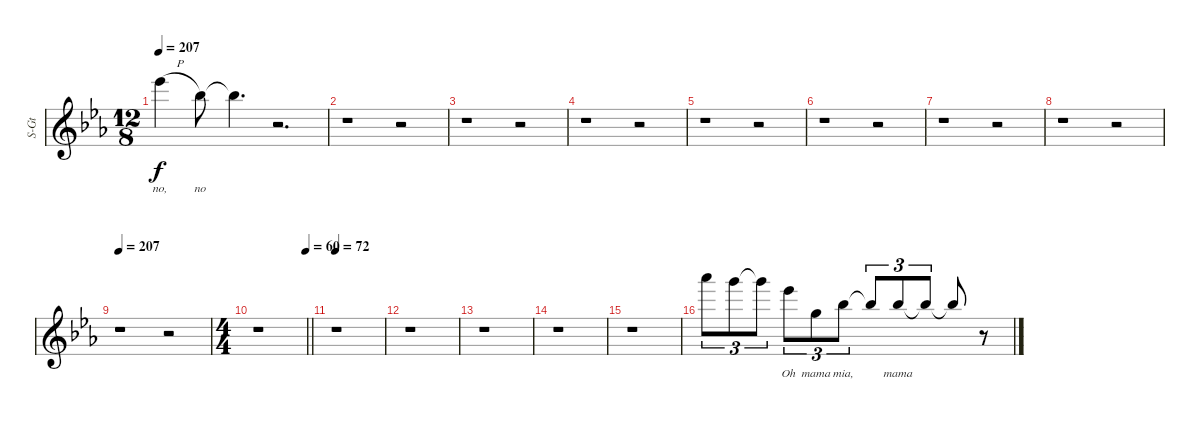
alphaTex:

\bracketExtendMode groupsimilarinstruments
\otherSystemsTrackNameOrientation horizontal
\track ("Voice" "S-Gt") {instrument flute}
\staff {score}
\tuning (E5 B4 G4 D4 A3 E3)
\displaytranspose 12
\ts (12 8)
\tempo 207
\clef g2
\ks eb
8.3{h acc b}.4{lyrics (0 "no,") lyrics (1 "") lyrics (2 "") lyrics (3 "") lyrics (4 "") dy f beam Down} 3.3{acc b}.8{lyrics (0 "no") lyrics (1 "") lyrics (2 "") lyrics (3 "") lyrics (4 "") beam Down} 3.3{t acc b}.4{d beam Down} r.2{d beam Down} |
r.1{beam Down} r.2{beam Down} |
r.1{beam Down} r.2{beam Down} |
r.1{beam Down} r.2{beam Down} |
r.1{beam Down} r.2{beam Down} |
r.1{beam Down} r.2{beam Down} |
r.1{beam Down} r.2{beam Down} |
r.1{beam Down} r.2{beam Down} |
\tempo 207
r.1{beam Down} r.2{beam Down} |
\ts (4 4)
\tempo (60 1)
\barLineRight lightlight
r.1{beam Down} |
\tempo 72
r.1{beam Down} |
r.1{beam Down} |
r.1{beam Down} |
r.1{beam Down} |
r.1{beam Down} |
4.1{acc b}.8{tu (3 2) beam Down} 3.1{acc forcenatural}.8{tu (3 2) beam Down} 3.1{t acc forcenatural}.8{tu (3 2) beam Down} 4.2{acc b}.8{tu (3 2) lyrics (0 "Oh") lyrics (1 "") lyrics (2 "") lyrics (3 "") lyrics (4 "") beam Down} 0.3{acc forcenatural}.8{tu (3 2) lyrics (0 "mama") lyrics (1 "") lyrics (2 "") lyrics (3 "") lyrics (4 "") beam Down} 3.3{acc b}.8{tu (3 2) lyrics (0 "mia,") lyrics (1 "") lyrics (2 "") lyrics (3 "") lyrics (4 "") beam Down} 3.3{t acc b}.8{tu (3 2) beam Up} 3.3{acc b}.8{tu (3 2) lyrics (0 "mama") lyrics (1 "") lyrics (2 "") lyrics (3 "") lyrics (4 "") beam Up} 3.3{t acc b}.8{tu (3 2) beam Up} 3.3{t acc b}.8{beam Up} r.8{beam Up}
